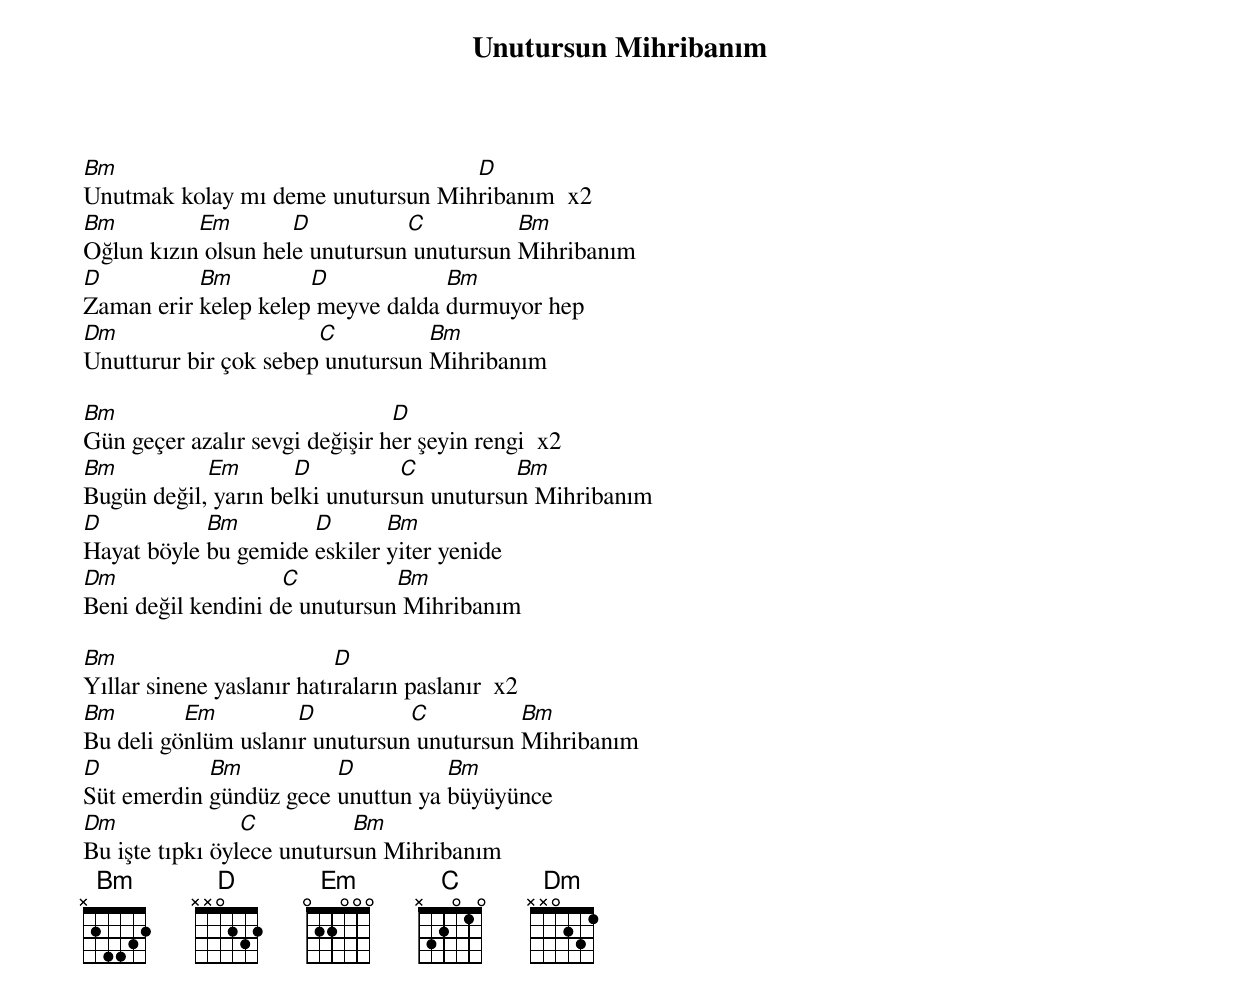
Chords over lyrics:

{title: Unutursun Mihribanım}
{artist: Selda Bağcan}

Bm                                 D
Unutmak kolay mı deme unutursun Mihribanım  x2
Bm         Em        D          C          Bm
Oğlun kızın olsun hele unutursun unutursun Mihribanım
D          Bm         D            Bm
Zaman erir kelep kelep meyve dalda durmuyor hep
Dm                     C          Bm
Unutturur bir çok sebep unutursun Mihribanım

Bm                              D
Gün geçer azalır sevgi değişir her şeyin rengi  x2
Bm          Em       D          C          Bm
Bugün değil, yarın belki unutursun unutursun Mihribanım
D           Bm        D       Bm
Hayat böyle bu gemide eskiler yiter yenide
Dm                  C          Bm
Beni değil kendini de unutursun Mihribanım

Bm                         D
Yıllar sinene yaslanır hatıraların paslanır  x2
Bm        Em         D          C          Bm
Bu deli gönlüm uslanır unutursun unutursun Mihribanım
D           Bm          D          Bm
Süt emerdin gündüz gece unuttun ya büyüyünce
Dm               C          Bm
Bu işte tıpkı öylece unutursun Mihribanım
